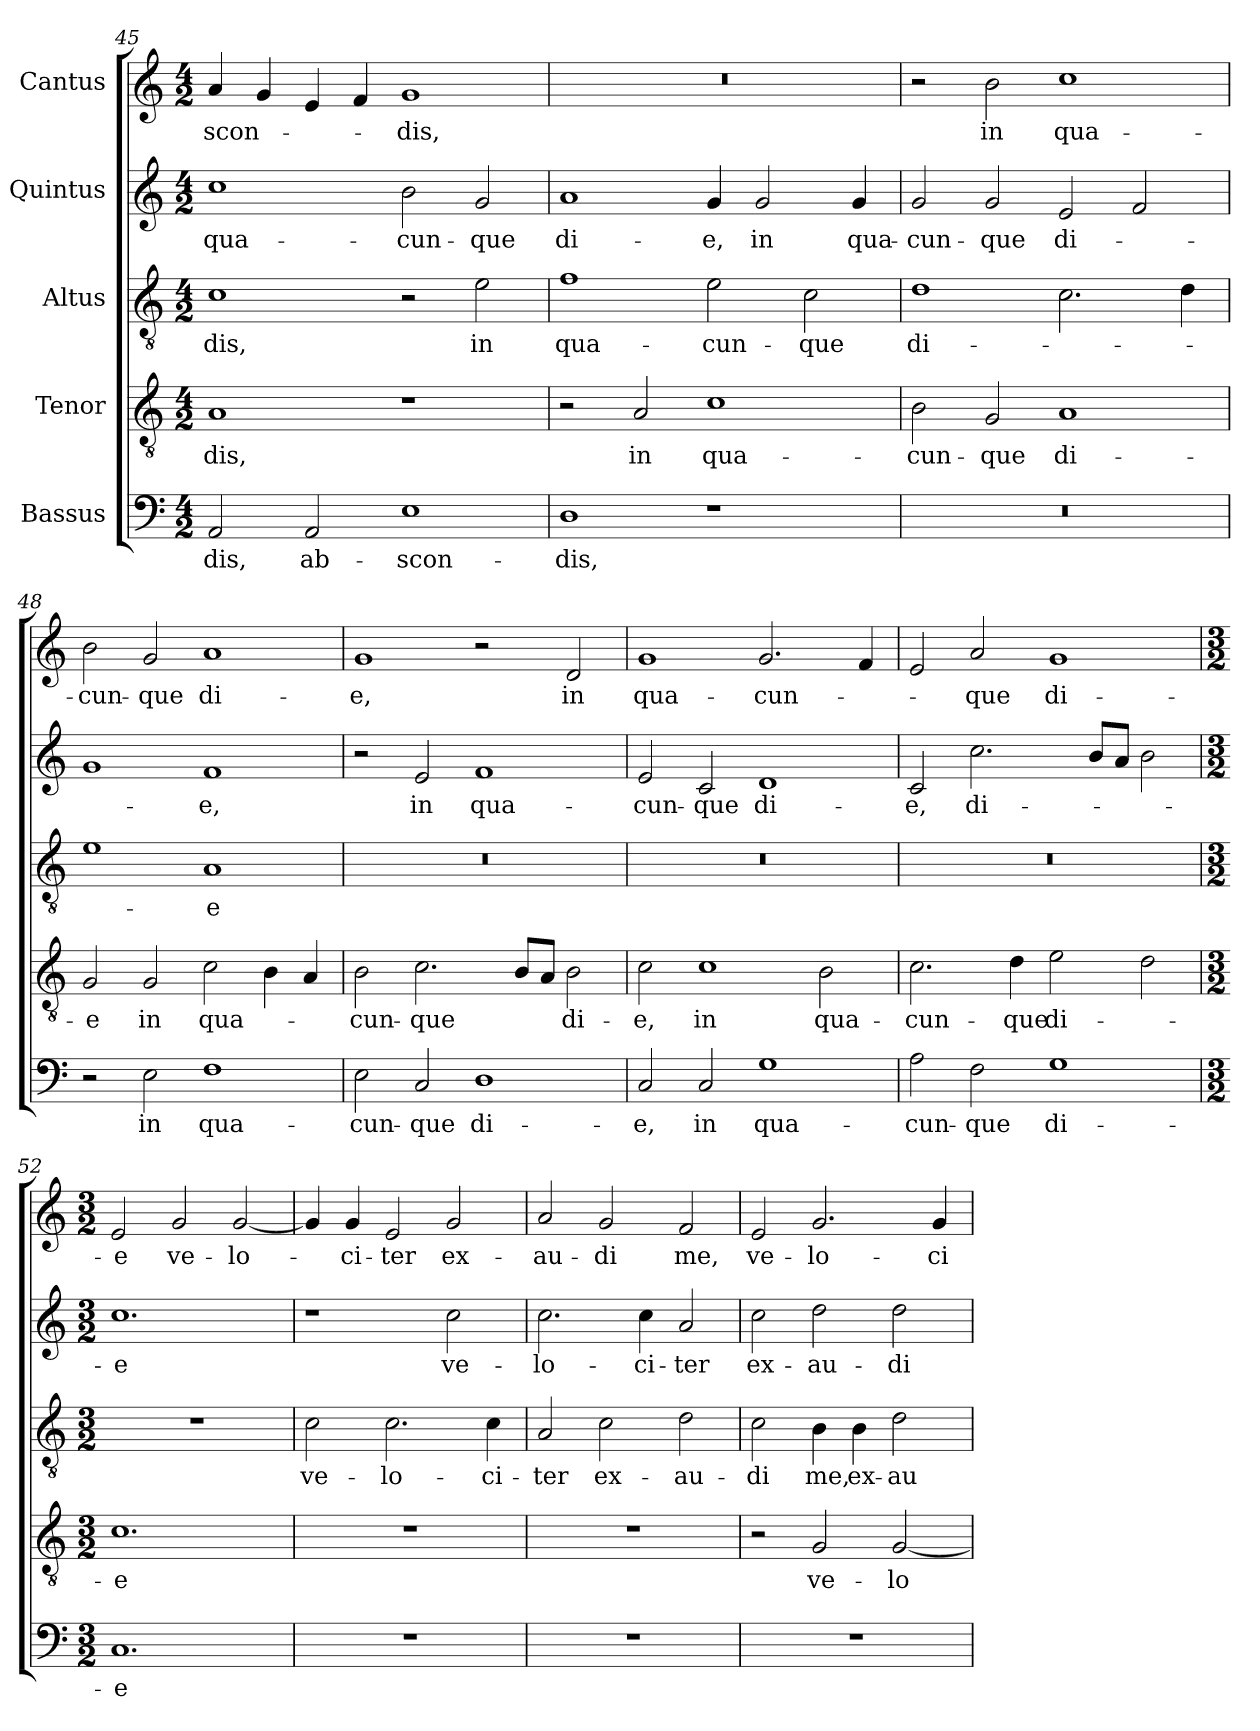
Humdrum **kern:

**kern	**text	**kern	**text	**kern	**text	**kern	**text	**kern	**text
*part5	*part5	*part4	*part4	*part3	*part3	*part2	*part2	*part1	*part1
*staff5	*staff5	*staff4	*staff4	*staff3	*staff3	*staff2	*staff2	*staff1	*staff1
*I"Bassus	*	*I"Tenor	*	*I"Altus	*	*I"Quintus	*	*I"Cantus	*
*clefF4	*	*clefGv2	*	*clefGv2	*	*clefG2	*	*clefG2	*
*k[]	*	*k[]	*	*k[]	*	*k[]	*	*k[]	*
*M4/2	*	*M4/2	*	*M4/2	*	*M4/2	*	*M4/2	*
=45	=45	=45	=45	=45	=45	=45	=45	=45	=45
!	!LO:LY:b	!	!LO:LY:b	!	!LO:LY:b	!	!LO:LY:b	!	!LO:LY:b
2AA/	-dis,	1A	-dis,	1c	-dis,	1cc	qua-	4a/	-scon-
.	.	.	.	.	.	.	.	4g/	.
!	!LO:LY:b	!	!	!	!	!	!	!	!
2AA/	ab-	.	.	.	.	.	.	4e/	.
.	.	.	.	.	.	.	.	4f/	.
!	!LO:LY:b	!	!	!	!	!	!LO:LY:b	!	!LO:LY:b
1E	-scon-	1r	.	2r	.	2b\	-cun-	1g	-dis,
!	!	!	!	!	!LO:LY:b	!	!LO:LY:b	!	!
.	.	.	.	2e\	in	2g/	-que	.	.
=46	=46	=46	=46	=46	=46	=46	=46	=46	=46
!	!LO:LY:b	!	!	!	!LO:LY:b	!	!LO:LY:b	!	!
1D	-dis,	2r	.	1f	qua-	1a	di-	0r	.
!	!	!	!LO:LY:b	!	!	!	!	!	!
.	.	2A/	in	.	.	.	.	.	.
!	!	!	!LO:LY:b	!	!LO:LY:b	!	!LO:LY:b	!	!
1r	.	1c	qua-	2e\	-cun-	4g/	-e,	.	.
!	!	!	!	!	!	!	!LO:LY:b	!	!
.	.	.	.	.	.	2g/	in	.	.
!	!	!	!	!	!LO:LY:b	!	!	!	!
.	.	.	.	2c\	-que	.	.	.	.
!	!	!	!	!	!	!	!LO:LY:b	!	!
.	.	.	.	.	.	4g/	qua-	.	.
!!LO:LB:g=z
=47	=47	=47	=47	=47	=47	=47	=47	=47	=47
!	!	!	!LO:LY:b	!	!LO:LY:b	!	!LO:LY:b	!	!
0r	.	2B\	-cun-	1d	di-	2g/	-cun-	2r	.
!	!	!	!LO:LY:b	!	!	!	!LO:LY:b	!	!LO:LY:b
.	.	2G/	-que	.	.	2g/	-que	2b\	in
!	!	!	!LO:LY:b	!	!	!	!LO:LY:b	!	!LO:LY:b
.	.	1A	di-	2.c\	.	2e/	di-	1cc	qua-
.	.	.	.	.	.	2f/	.	.	.
.	.	.	.	4d\	.	.	.	.	.
=48	=48	=48	=48	=48	=48	=48	=48	=48	=48
!	!	!	!LO:LY:b	!	!	!	!	!	!LO:LY:b
2r	.	2G/	-e	1e	.	1g	.	2b\	-cun-
!	!LO:LY:b	!	!LO:LY:b	!	!	!	!	!	!LO:LY:b
2E\	in	2G/	in	.	.	.	.	2g/	-que
!	!LO:LY:b	!	!LO:LY:b	!	!LO:LY:b	!	!LO:LY:b	!	!LO:LY:b
1F	qua-	2c\	qua-	1A	-e	1f	-e,	1a	di-
.	.	4B\	.	.	.	.	.	.	.
.	.	4A/	.	.	.	.	.	.	.
=49	=49	=49	=49	=49	=49	=49	=49	=49	=49
!	!LO:LY:b	!	!LO:LY:b	!	!	!	!	!	!LO:LY:b
2E\	-cun-	2B\	-cun-	0r	.	2r	.	1g	-e,
!	!LO:LY:b	!	!LO:LY:b	!	!	!	!LO:LY:b	!	!
2C/	-que	2.c\	-que	.	.	2e/	in	.	.
!	!LO:LY:b	!	!	!	!	!	!LO:LY:b	!	!
1D	di-	.	.	.	.	1f	qua-	2r	.
.	.	8B/L	.	.	.	.	.	.	.
.	.	8A/J	.	.	.	.	.	.	.
!	!	!	!LO:LY:b	!	!	!	!	!	!LO:LY:b
.	.	2B\	di-	.	.	.	.	2d/	in
=50	=50	=50	=50	=50	=50	=50	=50	=50	=50
!	!LO:LY:b	!	!LO:LY:b	!	!	!	!LO:LY:b	!	!LO:LY:b
2C/	-e,	2c\	-e,	0r	.	2e/	-cun-	1g	qua-
!	!LO:LY:b	!	!LO:LY:b	!	!	!	!LO:LY:b	!	!
2C/	in	1c	in	.	.	2c/	-que	.	.
!	!LO:LY:b	!	!	!	!	!	!LO:LY:b	!	!LO:LY:b
1G	qua-	.	.	.	.	1d	di-	2.g/	-cun-
!	!	!	!LO:LY:b	!	!	!	!	!	!
.	.	2B\	qua-	.	.	.	.	.	.
.	.	.	.	.	.	.	.	4f/	.
=51	=51	=51	=51	=51	=51	=51	=51	=51	=51
!	!LO:LY:b	!	!LO:LY:b	!	!	!	!LO:LY:b	!	!
2A\	-cun-	2.c\	-cun-	0r	.	2c/	-e,	2e/	.
!	!LO:LY:b	!	!	!	!	!	!LO:LY:b	!	!LO:LY:b
2F\	-que	.	.	.	.	2.cc\	di-	2a/	-que
!	!	!	!LO:LY:b	!	!	!	!	!	!
.	.	4d\	-que	.	.	.	.	.	.
!	!LO:LY:b	!	!LO:LY:b	!	!	!	!	!	!LO:LY:b
1G	di-	2e\	di-	.	.	.	.	1g	di-
.	.	.	.	.	.	8b/L	.	.	.
.	.	.	.	.	.	8a/J	.	.	.
.	.	2d\	.	.	.	2b\	.	.	.
!!LO:PB:g=z
=52	=52	=52	=52	=52	=52	=52	=52	=52	=52
*M3/2	*	*M3/2	*	*M3/2	*	*M3/2	*	*M3/2	*
!	!LO:LY:b	!	!LO:LY:b	!	!	!	!LO:LY:b	!	!LO:LY:b
1.C	-e	1.c	-e	1.r	.	1.cc	-e	2e/	-e
!	!	!	!	!	!	!	!	!	!LO:LY:b
.	.	.	.	.	.	.	.	2g/	ve-
!	!	!	!	!	!	!	!	!	!LO:LY:b
.	.	.	.	.	.	.	.	[2g/	-lo-
=53	=53	=53	=53	=53	=53	=53	=53	=53	=53
!	!	!	!	!	!LO:LY:b	!	!	!	!
1.r	.	1.r	.	2c\	ve-	1r	.	4g/]	.
!	!	!	!	!	!	!	!	!	!LO:LY:b
.	.	.	.	.	.	.	.	4g/	-ci-
!	!	!	!	!	!LO:LY:b	!	!	!	!LO:LY:b
.	.	.	.	2.c\	-lo-	.	.	2e/	-ter
!	!	!	!	!	!	!	!LO:LY:b	!	!LO:LY:b
.	.	.	.	.	.	2cc\	ve-	2g/	ex-
!	!	!	!	!	!LO:LY:b	!	!	!	!
.	.	.	.	4c\	-ci-	.	.	.	.
=54	=54	=54	=54	=54	=54	=54	=54	=54	=54
!	!	!	!	!	!LO:LY:b	!	!LO:LY:b	!	!LO:LY:b
1.r	.	1.r	.	2A/	-ter	2.cc\	-lo-	2a/	-au-
!	!	!	!	!	!LO:LY:b	!	!	!	!LO:LY:b
.	.	.	.	2c\	ex-	.	.	2g/	-di
!	!	!	!	!	!	!	!LO:LY:b	!	!
.	.	.	.	.	.	4cc\	-ci-	.	.
!	!	!	!	!	!LO:LY:b	!	!LO:LY:b	!	!LO:LY:b
.	.	.	.	2d\	-au-	2a/	-ter	2f/	me,
=55	=55	=55	=55	=55	=55	=55	=55	=55	=55
!	!	!	!	!	!LO:LY:b	!	!LO:LY:b	!	!LO:LY:b
1.r	.	2r	.	2c\	-di	2cc\	ex-	2e/	ve-
!	!	!	!LO:LY:b	!	!LO:LY:b	!	!LO:LY:b	!	!LO:LY:b
.	.	2G/	ve-	4B\	me,	2dd\	-au-	2.g/	-lo-
!	!	!	!	!	!LO:LY:b	!	!	!	!
.	.	.	.	4B\	ex-	.	.	.	.
!	!	!	!LO:LY:b	!	!LO:LY:b	!	!LO:LY:b	!	!
.	.	[2G/	-lo-	2d\	-au-	2dd\	-di	.	.
!	!	!	!	!	!	!	!	!	!LO:LY:b
.	.	.	.	.	.	.	.	4g/	-ci-
=	=	=	=	=	=	=	=	=	=
*-	*-	*-	*-	*-	*-	*-	*-	*-	*-
